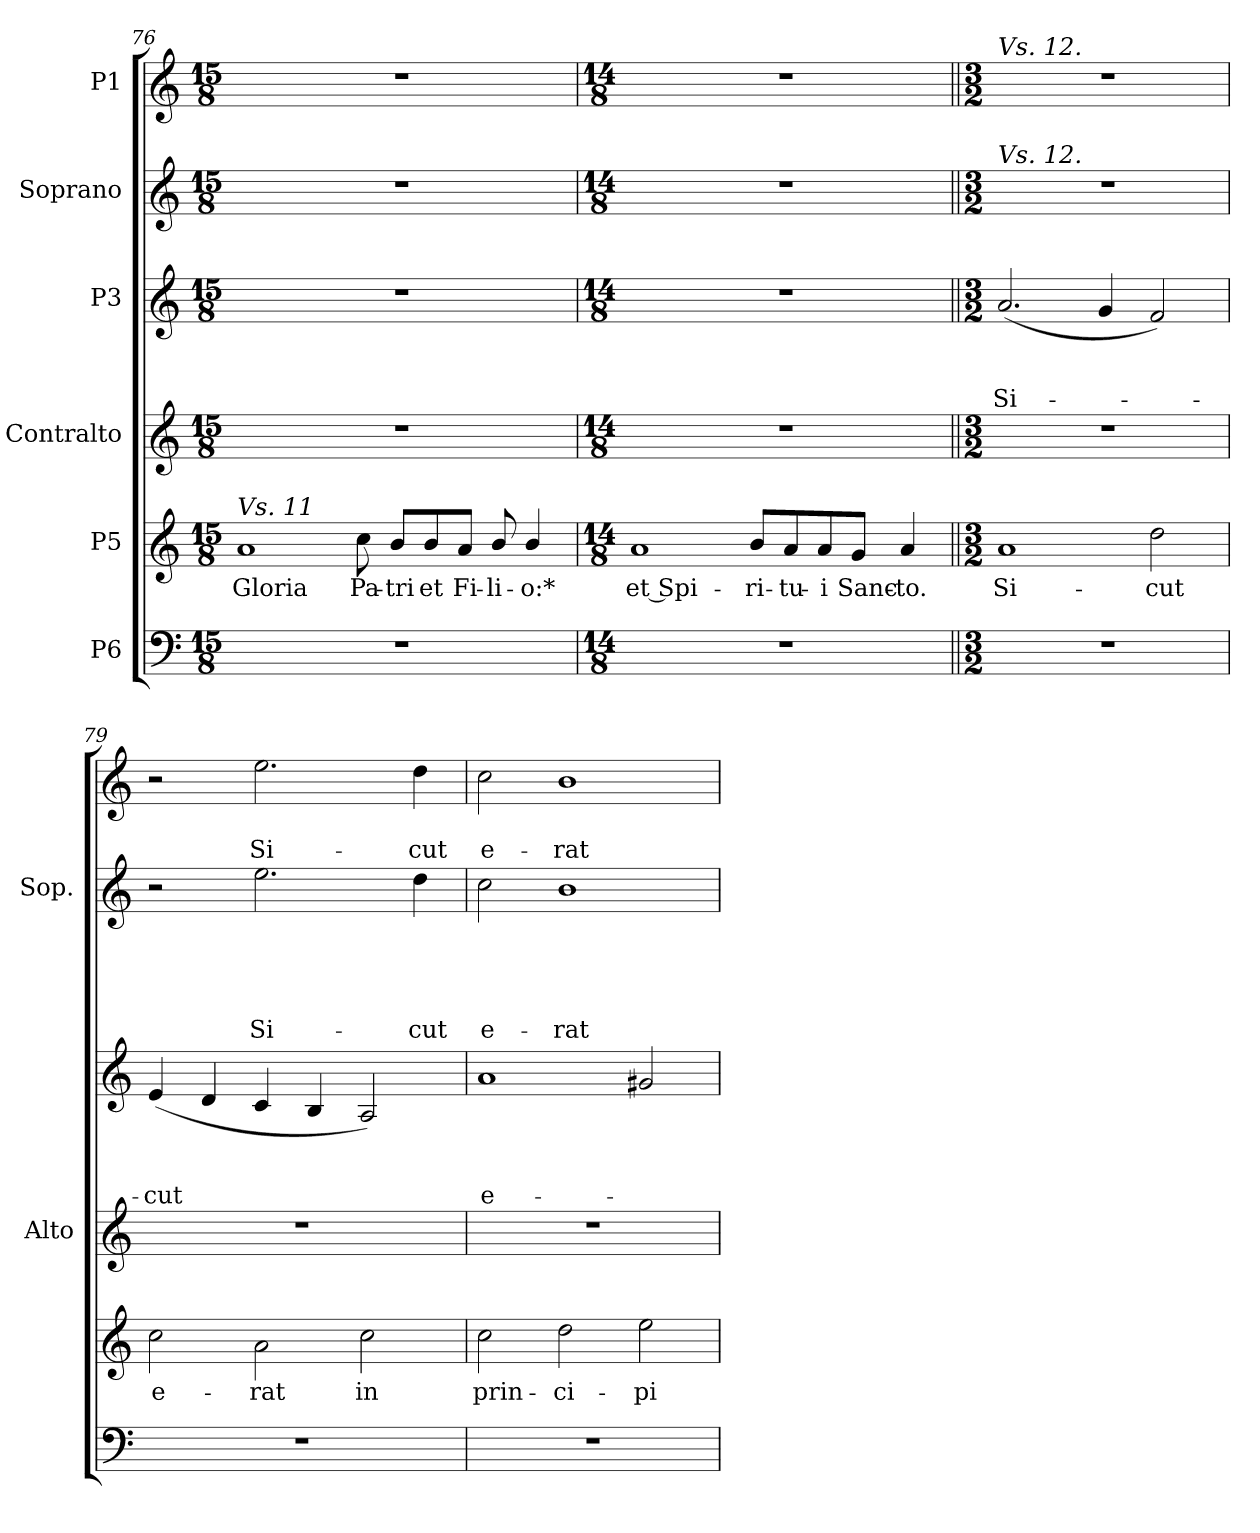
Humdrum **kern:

**kern	**kern	**text	**kern	**kern	**text	**text	**text	**kern	**text	**text	**text	**text	**text	**kern	**text	**text
*part6	*part5	*part5	*part4	*part3	*part3	*part3	*part3	*part2	*part2	*part2	*part2	*part2	*part2	*part1	*part1	*part1
*staff6	*staff5	*staff5	*staff4	*staff3	*staff3	*staff3	*staff3	*staff2	*staff2	*staff2	*staff2	*staff2	*staff2	*staff1	*staff1	*staff1
*I"P6	*I"P5	*	*I"Contralto	*I"P3	*	*	*	*I"Soprano	*	*	*	*	*	*I"P1	*	*
*	*	*	*I'Alto	*	*	*	*	*I'Sop.	*	*	*	*	*	*	*	*
*clefF4	*clefG2	*	*clefG2	*clefG2	*	*	*	*clefG2	*	*	*	*	*	*clefG2	*	*
*	*ITrd7c12	*	*	*	*	*	*	*	*	*	*	*	*	*	*	*
*k[]	*k[]	*	*k[]	*k[]	*	*	*	*k[]	*	*	*	*	*	*k[]	*	*
*C:	*C:	*	*C:	*C:	*	*	*	*C:	*	*	*	*	*	*C:	*	*
*M15/8	*M15/8	*	*M15/8	*M15/8	*	*	*	*M15/8	*	*	*	*	*	*M15/8	*	*
=76	=76	=76	=76	=76	=76	=76	=76	=76	=76	=76	=76	=76	=76	=76	=76	=76
!	!LO:TX:a:i:t=Vs. 11	!	!	!	!	!	!	!	!	!	!	!	!	!	!	!
!LO:N:vis=1	!	!LO:LY:b	!	!LO:N:vis=1	!	!	!	!	!	!	!	!	!	!LO:N:vis=1	!	!
1...r	1A	Gloria	1...r	1...r	.	.	.	1...r	.	.	.	.	.	1...r	.	.
!	!	!LO:LY:b	!	!	!	!	!	!	!	!	!	!	!	!	!	!
.	8c\	Pa-	.	.	.	.	.	.	.	.	.	.	.	.	.	.
!	!	!LO:LY:b	!	!	!	!	!	!	!	!	!	!	!	!	!	!
.	8B/L	-tri	.	.	.	.	.	.	.	.	.	.	.	.	.	.
!	!	!LO:LY:b	!	!	!	!	!	!	!	!	!	!	!	!	!	!
.	8B/	et	.	.	.	.	.	.	.	.	.	.	.	.	.	.
!	!	!LO:LY:b	!	!	!	!	!	!	!	!	!	!	!	!	!	!
.	8A/J	Fi-	.	.	.	.	.	.	.	.	.	.	.	.	.	.
!	!	!LO:LY:b	!	!	!	!	!	!	!	!	!	!	!	!	!	!
.	8B/	-li-	.	.	.	.	.	.	.	.	.	.	.	.	.	.
!	!	!LO:LY:b	!	!	!	!	!	!	!	!	!	!	!	!	!	!
.	4B/	-o:*	.	.	.	.	.	.	.	.	.	.	.	.	.	.
!!LO:LB:g=z
=77	=77	=77	=77	=77	=77	=77	=77	=77	=77	=77	=77	=77	=77	=77	=77	=77
*M14/8	*M14/8	*	*M14/8	*M14/8	*	*	*	*M14/8	*	*	*	*	*	*M14/8	*	*
!LO:N:vis=1	!	!LO:LY:b	!	!LO:N:vis=1	!	!	!	!	!	!	!	!	!	!LO:N:vis=1	!	!
1..r	1A	et Spi-	1..r	1..r	.	.	.	1..r	.	.	.	.	.	1..r	.	.
!	!	!LO:LY:b	!	!	!	!	!	!	!	!	!	!	!	!	!	!
.	8B/L	-ri-	.	.	.	.	.	.	.	.	.	.	.	.	.	.
!	!	!LO:LY:b	!	!	!	!	!	!	!	!	!	!	!	!	!	!
.	8A/	-tu-	.	.	.	.	.	.	.	.	.	.	.	.	.	.
!	!	!LO:LY:b	!	!	!	!	!	!	!	!	!	!	!	!	!	!
.	8A/	-i	.	.	.	.	.	.	.	.	.	.	.	.	.	.
!	!	!LO:LY:b	!	!	!	!	!	!	!	!	!	!	!	!	!	!
.	8G/J	Sanc-	.	.	.	.	.	.	.	.	.	.	.	.	.	.
!	!	!LO:LY:b	!	!	!	!	!	!	!	!	!	!	!	!	!	!
.	4A/	-to.	.	.	.	.	.	.	.	.	.	.	.	.	.	.
=78||	=78||	=78||	=78||	=78||	=78||	=78||	=78||	=78||	=78||	=78||	=78||	=78||	=78||	=78||	=78||	=78||
*M3/2	*M3/2	*	*M3/2	*M3/2	*	*	*	*M3/2	*	*	*	*	*	*M3/2	*	*
*MM120	*MM120	*	*MM120	*MM120	*	*	*	*MM120	*	*	*	*	*	*MM120	*	*
!	!	!	!	!	!	!	!	!	!	!	!	!	!	!LO:TX:a:i:t=Vs. 12.	!	!
!	!	!	!	!	!	!	!	!LO:TX:a:i:t=Vs. 12.	!	!	!	!	!	!	!	!
!LO:N:vis=1	!	!LO:LY:b	!LO:N:vis=1	!	!	!	!LO:LY:b	!LO:N:vis=1	!	!	!	!	!	!LO:N:vis=1	!	!
1.r	1A	Si-	1.r	(<2.a/	.	.	Si-	1.r	.	.	.	.	.	1.r	.	.
.	.	.	.	4g/	.	.	.	.	.	.	.	.	.	.	.	.
!	!	!LO:LY:b	!	!	!	!	!	!	!	!	!	!	!	!	!	!
.	2d\	-cut	.	2f/)	.	.	.	.	.	.	.	.	.	.	.	.
=79	=79	=79	=79	=79	=79	=79	=79	=79	=79	=79	=79	=79	=79	=79	=79	=79
!LO:N:vis=1	!	!LO:LY:b	!LO:N:vis=1	!	!	!	!LO:LY:b	!	!	!	!	!	!	!	!	!
1.r	2c\	e-	1.r	(<4e/	.	.	-cut	2r	.	.	.	.	.	2r	.	.
.	.	.	.	4d/	.	.	.	.	.	.	.	.	.	.	.	.
!	!	!LO:LY:b	!	!	!	!	!	!	!	!	!	!	!LO:LY:b	!	!	!LO:LY:b
.	2A\	-rat	.	4c/	.	.	.	2.ee\	.	.	.	.	Si-	2.ee\	.	Si-
.	.	.	.	4B/	.	.	.	.	.	.	.	.	.	.	.	.
!	!	!LO:LY:b	!	!	!	!	!	!	!	!	!	!	!	!	!	!
.	2c\	in	.	2A/)	.	.	.	.	.	.	.	.	.	.	.	.
!	!	!	!	!	!	!	!	!	!	!	!	!	!LO:LY:b	!	!	!LO:LY:b
.	.	.	.	.	.	.	.	4dd\	.	.	.	.	-cut	4dd\	.	-cut
=80	=80	=80	=80	=80	=80	=80	=80	=80	=80	=80	=80	=80	=80	=80	=80	=80
!LO:N:vis=1	!	!LO:LY:b	!LO:N:vis=1	!	!	!	!LO:LY:b	!	!	!	!	!	!LO:LY:b	!	!	!LO:LY:b
1.r	2c\	prin-	1.r	1a	.	.	e-	2cc\	.	.	.	.	e-	2cc\	.	e-
!	!	!LO:LY:b	!	!	!	!	!	!	!	!	!	!	!LO:LY:b	!	!	!LO:LY:b
.	2d\	-ci-	.	.	.	.	.	1b	.	.	.	.	-rat	1b	.	-rat
!	!	!LO:LY:b	!	!	!	!	!	!	!	!	!	!	!	!	!	!
.	2e\	-pi-	.	2g#X/	.	.	.	.	.	.	.	.	.	.	.	.
=	=	=	=	=	=	=	=	=	=	=	=	=	=	=	=	=
*-	*-	*-	*-	*-	*-	*-	*-	*-	*-	*-	*-	*-	*-	*-	*-	*-
